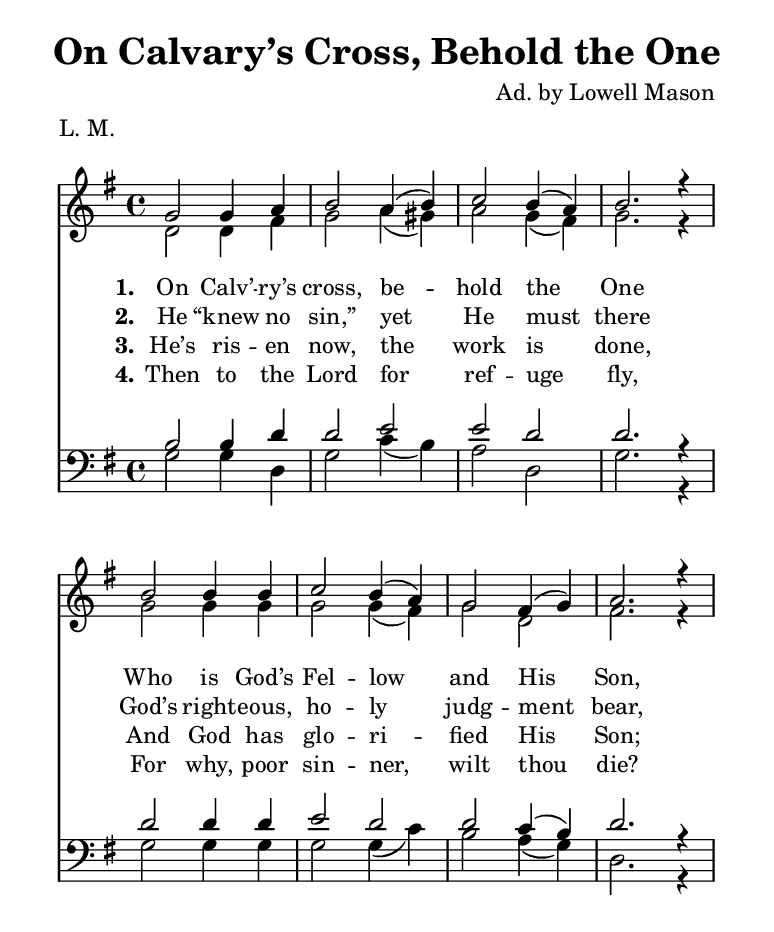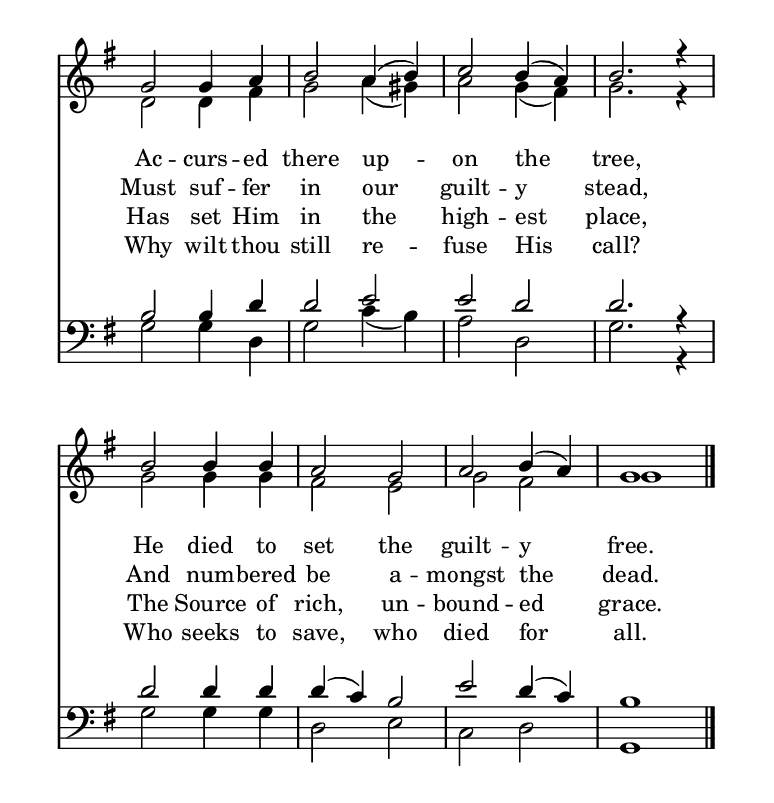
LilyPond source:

\include "common/global.ily"
\paper {
  \include "common/paper.ily"
  ragged-bottom = ##t
  ragged-last-bottom = ##t
  systems-per-page = ##f
  page-count = ##f
}

\header{
  hymnnumber = "11"
  title = "On Calvary’s Cross, Behold the One"
  tunename = "Hamburg"
  meter = "L. M."
  %poet = ""
  composer = "Ad. by Lowell Mason"
  %copyright = ""
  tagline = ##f
}

patternA = { c2 c4 c4 | c2 c4( c4) | c2 c4( c4) | c2. c4 } % Line 1, 3 soprano / alto / bass, Line 2 soprano / bass
patternB = { c2 c4 c4 | c2 c4( c4) | c2 c2      | c2. c4 } % Line 2 alto, Line 1, 3 bass
patternC = { c2 c4 c4 | c2 c2      | c2 c2      | c1     } % Line 4 alto and bass
patternD = { c2 c4 c4 | c4( c4) c2 | c2 c4( c4) | c1     } % Line 4 tenor
patternE = { c2 c4 c4 | c2 c2      | c2 c4( c4) | c1     } % Line 4 soprano
patternF = { c2 c4 c4 | c2 c2      | c2 c2      | c2. c4 } % Line 1, 3 tenor
patternH = { c2 c4 c4 | c2 c2      | c2 c4( c4) | c2. c4 } % Line 2 tenor

global = {
  \include "common/overrides.ily"
  %\autoBeamOff
  \override Staff.TimeSignature.style = #'()
  \time 4/4
  \once \override Score.MetronomeMark.transparent = ##t
  \tempo 4 = 120
  \key g \major
  %\partial 4
  \autoBeamOff
}

notesSoprano = {
\global
\relative c'' {

  \changePitch \patternA { g g a | b a b | c b a   | b r }
  \changePitch \patternA { b b b | c b a | g fis g | a r }
  \changePitch \patternA { g g a | b a b | c b a   | b r }
  \changePitch \patternE { b b b | a g   | a b a   | g   }

  \bar "|."

}
}

notesAlto = {
\global
\relative e' {

  \changePitch \patternA { d d fis | g a gis | a g fis | g r   }
  \changePitch \patternB { g g g   | g g fis | g d     | fis r }
  \changePitch \patternA { d d fis | g a gis | a g fis | g r   }
  \changePitch \patternC { g g g   | fis e   | g fis   | g     }

}
}

notesTenor = {
\global
\relative a {

  \changePitch \patternF { b b d | d e   | e d   | d r }
  \changePitch \patternH { d d d | e d   | d c b | d r }
  \changePitch \patternF { b b d | d e   | e d   | d r }
  \changePitch \patternD { d d d | d c b | e d c | b   }

}
}

notesBass = {
\global
\relative f {

  \changePitch \patternB { g g d | g c b | a d,  | g r }
  \changePitch \patternA { g g g | g g c | b a g | d r }
  \changePitch \patternB { g g d | g c b | a d,  | g r }
  \changePitch \patternC { g g g | d e   | c d   | g,  }

}
}

wordsA = \lyricmode {
\set stanza = "1."

On Calv’ -- ry’s cross, be -- hold the One
Who is God’s Fel -- low and His Son,
Ac -- curs -- ed there up  -- on the tree,
He died to set the guilt -- y free.

}

wordsB = \lyricmode {
\set stanza = "2."

He “knew no sin,” yet He must there
God’s right -- eous, ho -- ly judg -- ment bear,
Must suf -- fer in our guilt -- y stead,
And num -- bered be a -- mongst the dead.

}

wordsC = \lyricmode {
\set stanza = "3."

He’s ris -- en now, the work is done,
And God has glo -- ri -- fied His Son;
Has set Him in the high -- est place,
The Source of rich, un -- bound -- ed grace.

}

wordsD = \lyricmode {
\set stanza = "4."

Then to the Lord for ref -- uge fly,
For why, poor sin -- ner, wilt thou die?
Why wilt thou still re -- fuse His call?
Who seeks to save, who died for all.

}


\score {
  \context ChoirStaff <<
    \context Staff = upper <<
      \set ChoirStaff.systemStartDelimiter = #'SystemStartBar
      \context Voice  = sopranos { \voiceOne << \notesSoprano >> }
      \context Voice  = altos { \voiceTwo << \notesAlto >> }
      \context Lyrics = one   \lyricsto sopranos \wordsA
      \context Lyrics = two   \lyricsto sopranos \wordsB
      \context Lyrics = three \lyricsto sopranos \wordsC
      \context Lyrics = four  \lyricsto sopranos \wordsD
      %\context Lyrics = five  \lyricsto sopranos \wordsE
    >>
    \context Staff = men <<
      \clef bass
      \context Voice  = tenors { \voiceOne << \notesTenor >> }
      \context Voice  = basses { \voiceTwo << \notesBass >> }
    >>
  >>
  \layout {
    \include "common/layout.ily"
  }
  \midi{
    \include "common/midi.ily"
  }
}

\version "2.18.0"  % necessary for upgrading to future LilyPond versions.

% vi:set et ts=2 sw=2 ai nocindent syntax=lilypond
